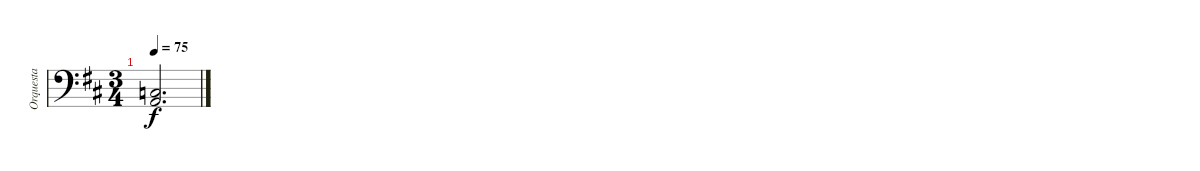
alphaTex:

\track ("Orquesta" "Orquesta") {instrument stringensemble1}
\staff {score}
\tuning (C3 G2 D2 A1 E1 B0) {hide}
\ts (3 4)
\tempo 75
\clef f4
\ks d
(0.1 2.2).2{d dy f}
